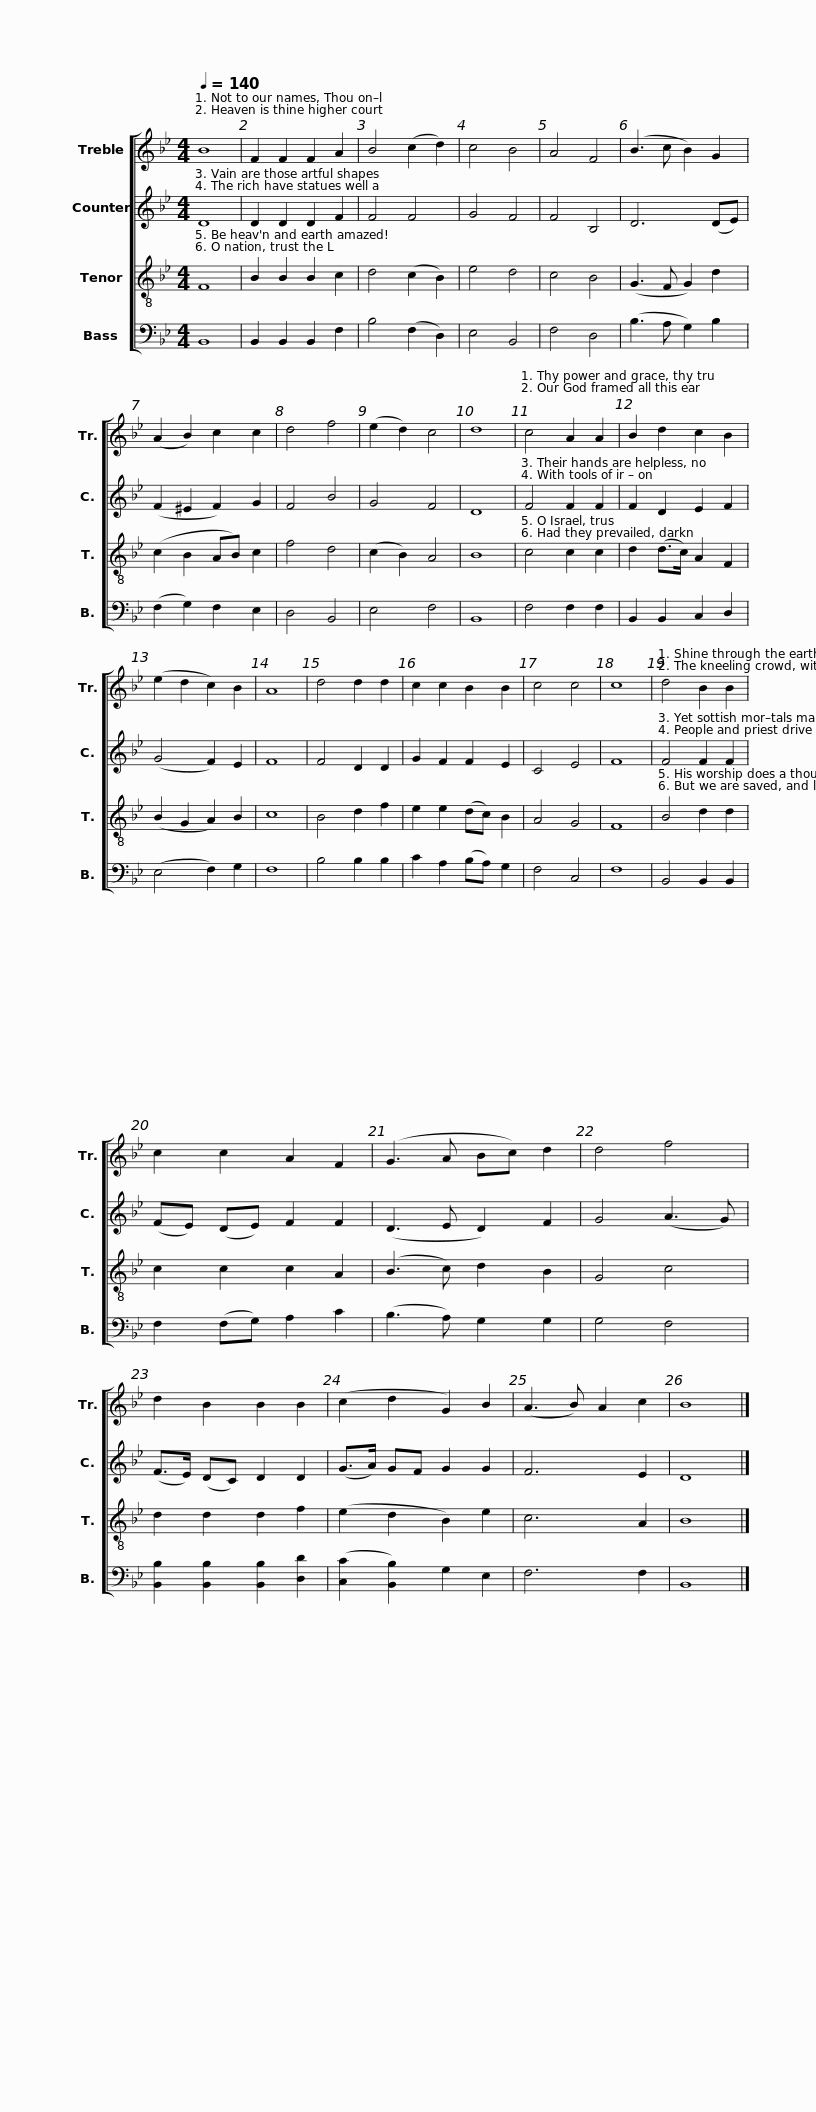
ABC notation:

X:1
%%score [ 1 2 3 4 ]
L:1/8
Q:1/4=140
M:4/4
I:linebreak $
K:Bb
V:1 treble
V:2 treble
V:3 treble-8
V:4 bass
V:1
 B8 | F2 F2 F2 A2 | B4 (c2 d2) | c4 B4 | A4 F4 | %5
 (B3 c B2) G2 | (A2 B2) c2 c2 | d4 f4 | (e2 d2) c4 | d8 |$ %10
 c4 A2 A2 | B2 d2 c2 B2 | (e2 d2 c2) B2 | A8 | d4 d2 d2 | %15
 c2 c2 B2 B2 | c4 c4 | c8 |$ d4 B2 B2 | c2 c2 A2 F2 | %20
 (G3 A Bc) d2 | d4 f4 | d2 B2 B2 B2 | (c2 d2 G2) B2 | (A3 B) A2 c2 | %25
 B8 |] %26
V:2
 D8 | D2 D2 D2 F2 | F4 F4 | G4 F4 | F4 B,4 | %5
 D6 (DE) | (F2 ^E2 F2) G2 | F4 B4 | G4 F4 | D8 |$ %10
 F4 F2 F2 | F2 D2 E2 F2 | (G4 F2) E2 | F8 | F4 D2 D2 | %15
 G2 F2 F2 E2 | C4 E4 | F8 |$ F4 F2 F2 | (FE) (DE) F2 F2 | %20
 (D3 E D2) F2 | G4 (A3 G) | (F>E) (DC) D2 D2 | (G>A) GF G2 G2 | F6 E2 | %25
 D8 |] %26
V:3
 F8 | B2 B2 B2 c2 | d4 (c2 B2) | e4 d4 | c4 B4 | %5
 (G3 F G2) d2 | (c2 B2 AB) c2 | f4 d4 | (c2 B2) A4 | B8 |$ %10
 c4 c2 c2 | d2 (d>c) A2 F2 | (B2 G2 A2) B2 | c8 | B4 d2 f2 | %15
 e2 e2 (dc) B2 | A4 G4 | F8 |$ B4 d2 d2 | c2 c2 c2 A2 | %20
 (B3 c) d2 B2 | G4 c4 | d2 d2 d2 f2 | (e2 d2 B2) e2 | c6 A2 | %25
 B8 |] %26
V:4
 B,,8 | B,,2 B,,2 B,,2 F,2 | B,4 (F,2 D,2) | E,4 B,,4 | F,4 D,4 | %5
 (B,3 A, G,2) B,2 | (F,2 G,2) F,2 E,2 | D,4 B,,4 | E,4 F,4 | B,,8 |$ %10
 F,4 F,2 F,2 | B,,2 B,,2 C,2 D,2 | (E,4 F,2) G,2 | F,8 | B,4 B,2 B,2 | %15
 C2 A,2 (B,A,) G,2 | F,4 C,4 | F,8 |$ B,,4 B,,2 B,,2 | F,2 (F,G,) A,2 C2 | %20
 (B,3 A,) G,2 G,2 | G,4 F,4 | [B,,B,]2 [B,,B,]2 [B,,B,]2 [D,D]2 | ([C,C]2 [B,,B,]2) G,2 E,2 | F,6 F,2 | %25
 B,,8 |] %26
